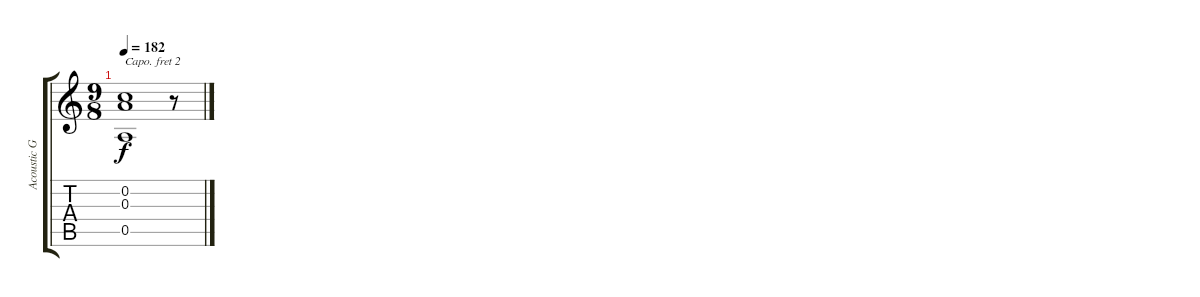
\track ("Acoustic Guitar (nylon)" "Acoustic G") {instrument acousticguitarnylon}
\staff {score tabs}
\capo 2
\tuning (D4 Bb3 G3 D3 G2 D2) {hide}
\ts (9 8)
\tempo 182
\clef g2
\ks c
(0.2 0.3 0.5).1{dy f} r.8
